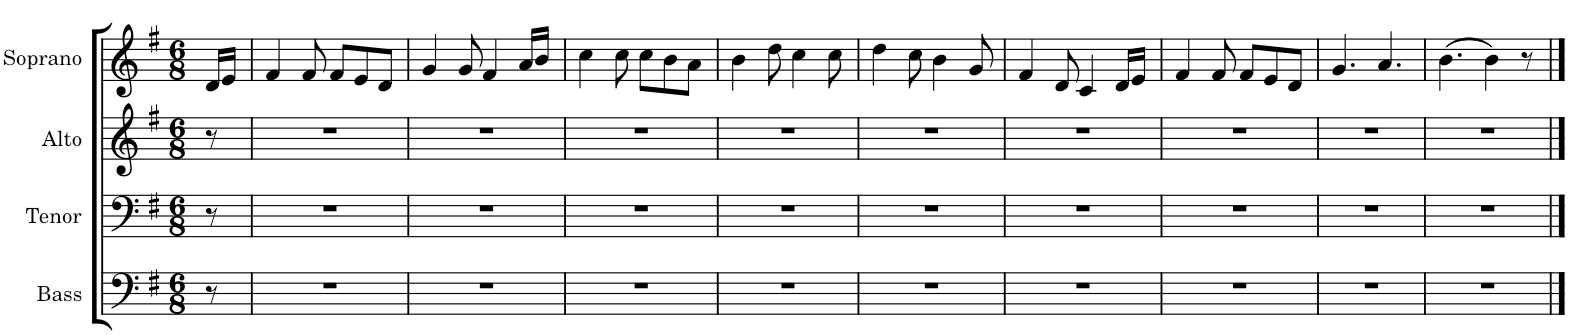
**kern	**kern	**kern	**kern
*part4	*part3	*part2	*part1
*staff4	*staff3	*staff2	*staff1
*I"Bass	*I"Tenor	*I"Alto	*I"Soprano
*I'B.	*I'T.	*I'A.	*I'S.
*clefF4	*clefF4	*clefG2	*clefG2
*k[f#]	*k[f#]	*k[f#]	*k[f#]
*M6/8	*M6/8	*M6/8	*M6/8
=	=	=	=
8r	8r	8r	16d/LL
.	.	.	16e/JJ
=1	=1	=1	=1
2.r	2.r	2.r	4f#/
.	.	.	8f#/
.	.	.	8f#/L
.	.	.	8e/
.	.	.	8d/J
=2	=2	=2	=2
2.r	2.r	2.r	4g/
.	.	.	8g/
.	.	.	4f#/
.	.	.	16a/LL
.	.	.	16b/JJ
=3	=3	=3	=3
2.r	2.r	2.r	4cc\
.	.	.	8cc\
.	.	.	8cc\L
.	.	.	8b\
.	.	.	8a\J
=4	=4	=4	=4
2.r	2.r	2.r	4b\
.	.	.	8dd\
.	.	.	4cc\
.	.	.	8cc\
=5	=5	=5	=5
2.r	2.r	2.r	4dd\
.	.	.	8cc\
.	.	.	4b\
.	.	.	8g/
=6	=6	=6	=6
2.r	2.r	2.r	4f#/
.	.	.	8d/
.	.	.	4c/
.	.	.	16d/LL
.	.	.	16e/JJ
=7	=7	=7	=7
2.r	2.r	2.r	4f#/
.	.	.	8f#/
.	.	.	8f#/L
.	.	.	8e/
.	.	.	8d/J
=8	=8	=8	=8
2.r	2.r	2.r	4.g/
.	.	.	4.a/
=9	=9	=9	=9
2.r	2.r	2.r	(4.b\
.	.	.	4b\)
.	.	.	8r
==	==	==	==
*-	*-	*-	*-
